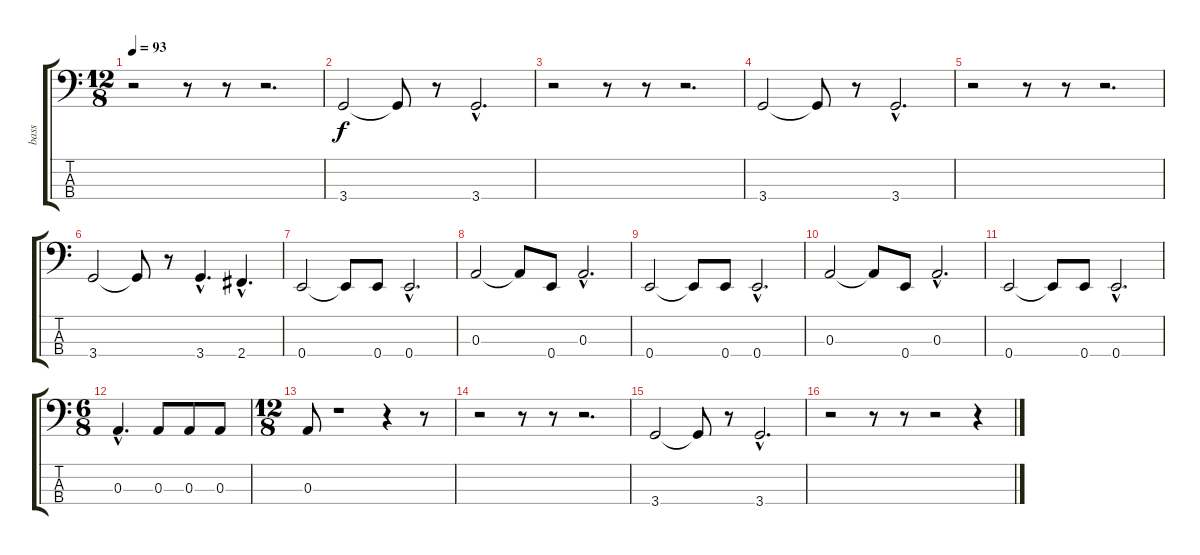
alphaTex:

\track ("bass" "bass") {instrument synthbass1}
\staff {score tabs}
\tuning (G2 D2 A1 E1) {hide}
\ts (12 8)
\tempo 93
\clef f4
\ks c
r.2{dy f} r.8 r.8 r.2{d} |
3.4.2 3.4{t}.8 r.8 3.4{hac}.2{d} |
r.2 r.8 r.8 r.2{d} |
3.4.2 3.4{t}.8 r.8 3.4{hac}.2{d} |
r.2 r.8 r.8 r.2{d} |
3.4.2 3.4{t}.8 r.8 3.4{hac}.4{d} 2.4{hac}.4{d} |
0.4.2 0.4{t}.8 0.4.8 0.4{hac}.2{d} |
0.3.2 0.3{t}.8 0.4.8 0.3{hac}.2{d} |
0.4.2 0.4{t}.8 0.4.8 0.4{hac}.2{d} |
0.3.2 0.3{t}.8 0.4.8 0.3{hac}.2{d} |
0.4.2 0.4{t}.8 0.4.8 0.4{hac}.2{d} |
\ts (6 8)
0.3{hac}.4{d} 0.3.8 0.3.8 0.3.8 |
\ts (12 8)
0.3.8 r.1 r.4 r.8 |
r.2 r.8 r.8 r.2{d} |
3.4.2 3.4{t}.8 r.8 3.4{hac}.2{d} |
r.2 r.8 r.8 r.2 r.4
